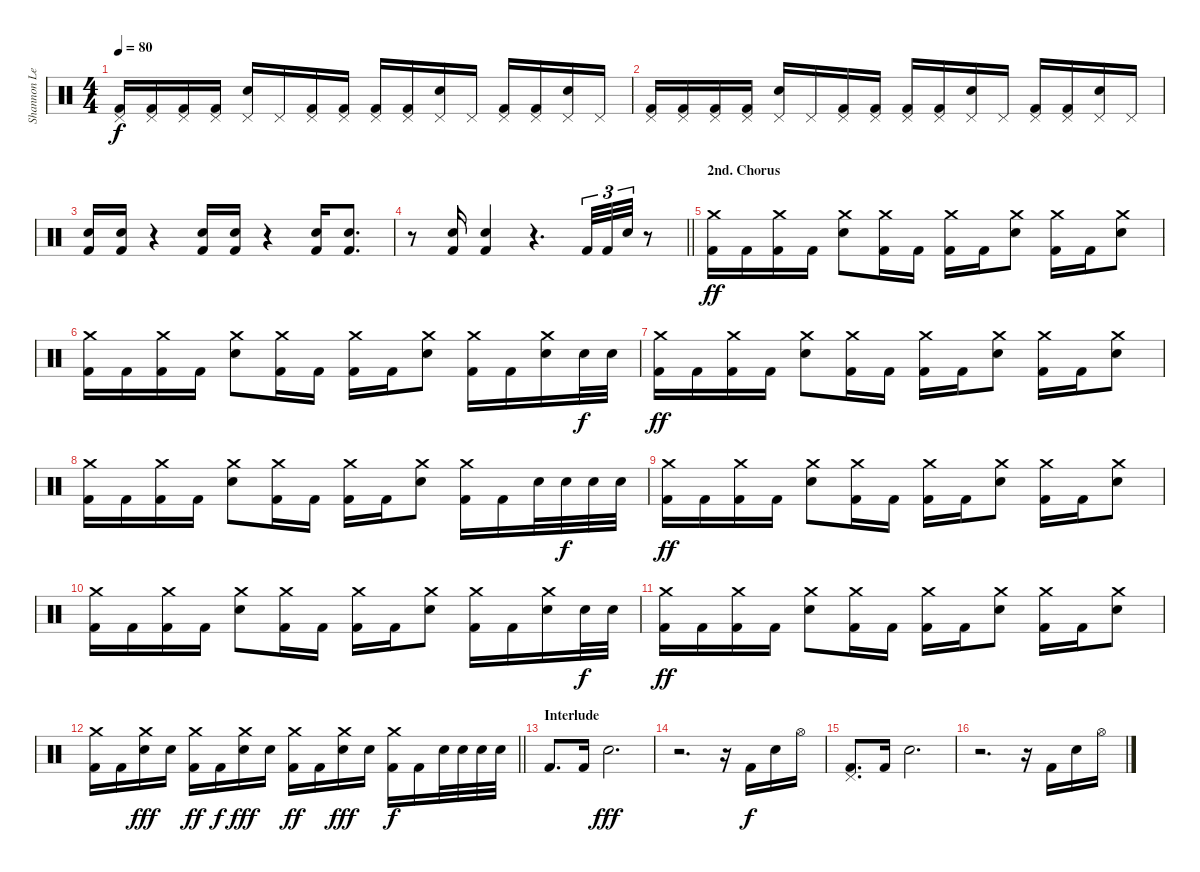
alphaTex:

\track ("Shannon Leto - Drums" "Shannon Le") {instrument percussion}
\staff {score}
\articulation defaults
\ts (4 4)
\tempo 80
\clef neutral
\ks c
("Pedal Hi-Hat (hit)" "Kick (hit) 2").16{dy f} ("Pedal Hi-Hat (hit)" "Kick (hit) 2").16 ("Pedal Hi-Hat (hit)" "Kick (hit) 2").16 ("Pedal Hi-Hat (hit)" "Kick (hit) 2").16 ("Pedal Hi-Hat (hit)" "Electric Snare (hit)").16 "Pedal Hi-Hat (hit)".16 ("Pedal Hi-Hat (hit)" "Kick (hit) 2").16 ("Pedal Hi-Hat (hit)" "Kick (hit) 2").16 ("Pedal Hi-Hat (hit)" "Kick (hit) 2").16 ("Pedal Hi-Hat (hit)" "Kick (hit) 2").16 ("Pedal Hi-Hat (hit)" "Electric Snare (hit)").16 "Pedal Hi-Hat (hit)".16 ("Pedal Hi-Hat (hit)" "Kick (hit) 2").16 ("Pedal Hi-Hat (hit)" "Kick (hit) 2").16 ("Pedal Hi-Hat (hit)" "Electric Snare (hit)").16 "Pedal Hi-Hat (hit)".16 |
("Pedal Hi-Hat (hit)" "Kick (hit) 2").16 ("Pedal Hi-Hat (hit)" "Kick (hit) 2").16 ("Pedal Hi-Hat (hit)" "Kick (hit) 2").16 ("Pedal Hi-Hat (hit)" "Kick (hit) 2").16 ("Pedal Hi-Hat (hit)" "Electric Snare (hit)").16 "Pedal Hi-Hat (hit)".16 ("Pedal Hi-Hat (hit)" "Kick (hit) 2").16 ("Pedal Hi-Hat (hit)" "Kick (hit) 2").16 ("Pedal Hi-Hat (hit)" "Kick (hit) 2").16 ("Pedal Hi-Hat (hit)" "Kick (hit) 2").16 ("Pedal Hi-Hat (hit)" "Electric Snare (hit)").16 "Pedal Hi-Hat (hit)".16 ("Pedal Hi-Hat (hit)" "Kick (hit) 2").16 ("Pedal Hi-Hat (hit)" "Kick (hit) 2").16 ("Pedal Hi-Hat (hit)" "Electric Snare (hit)").16 "Pedal Hi-Hat (hit)".16 |
("Electric Snare (hit)" "Kick (hit) 2").16 ("Electric Snare (hit)" "Kick (hit) 2").16 r.4 ("Electric Snare (hit)" "Kick (hit) 2").16 ("Electric Snare (hit)" "Kick (hit) 2").16 r.4 ("Electric Snare (hit)" "Kick (hit) 2").16 ("Electric Snare (hit)" "Kick (hit) 2").8{d} |
\barLineRight lightlight
r.8 ("Electric Snare (hit)" "Kick (hit) 2").16 ("Electric Snare (hit)" "Kick (hit) 2").4 r.4{d} "Kick (hit) 2".32{tu (3 2)} "Kick (hit) 2".32{tu (3 2)} "Electric Snare (hit)".32{tu (3 2)} r.8 |
\section ("" "2nd. Chorus")
("Crash medium (hit)" "Kick (hit) 2").16{dy ff} "Kick (hit) 2".16 ("Crash medium (hit)" "Kick (hit) 2").16 "Kick (hit) 2".16 ("Crash medium (hit)" "Electric Snare (hit)").8 ("Crash medium (hit)" "Kick (hit) 2").16 "Kick (hit) 2".16 ("Crash medium (hit)" "Kick (hit) 2").16 "Kick (hit) 2".16 ("Crash medium (hit)" "Electric Snare (hit)").8 ("Crash medium (hit)" "Kick (hit) 2").16 "Kick (hit) 2".16 ("Crash medium (hit)" "Electric Snare (hit)").8 |
("Crash medium (hit)" "Kick (hit) 2").16 "Kick (hit) 2".16 ("Crash medium (hit)" "Kick (hit) 2").16 "Kick (hit) 2".16 ("Crash medium (hit)" "Electric Snare (hit)").8 ("Crash medium (hit)" "Kick (hit) 2").16 "Kick (hit) 2".16 ("Crash medium (hit)" "Kick (hit) 2").16 "Kick (hit) 2".16 ("Crash medium (hit)" "Electric Snare (hit)").8 ("Crash medium (hit)" "Kick (hit) 2").16 "Kick (hit) 2".16 ("Crash medium (hit)" "Electric Snare (hit)").16 "Electric Snare (hit)".32{dy f} "Electric Snare (hit)".32 |
("Crash medium (hit)" "Kick (hit) 2").16{dy ff} "Kick (hit) 2".16 ("Crash medium (hit)" "Kick (hit) 2").16 "Kick (hit) 2".16 ("Crash medium (hit)" "Electric Snare (hit)").8 ("Crash medium (hit)" "Kick (hit) 2").16 "Kick (hit) 2".16 ("Crash medium (hit)" "Kick (hit) 2").16 "Kick (hit) 2".16 ("Crash medium (hit)" "Electric Snare (hit)").8 ("Crash medium (hit)" "Kick (hit) 2").16 "Kick (hit) 2".16 ("Crash medium (hit)" "Electric Snare (hit)").8 |
("Crash medium (hit)" "Kick (hit) 2").16 "Kick (hit) 2".16 ("Crash medium (hit)" "Kick (hit) 2").16 "Kick (hit) 2".16 ("Crash medium (hit)" "Electric Snare (hit)").8 ("Crash medium (hit)" "Kick (hit) 2").16 "Kick (hit) 2".16 ("Crash medium (hit)" "Kick (hit) 2").16 "Kick (hit) 2".16 ("Crash medium (hit)" "Electric Snare (hit)").8 ("Crash medium (hit)" "Kick (hit) 2").16 "Kick (hit) 2".16 "Electric Snare (hit)".32 "Electric Snare (hit)".32{dy f} "Electric Snare (hit)".32 "Electric Snare (hit)".32 |
("Crash medium (hit)" "Kick (hit) 2").16{dy ff} "Kick (hit) 2".16 ("Crash medium (hit)" "Kick (hit) 2").16 "Kick (hit) 2".16 ("Crash medium (hit)" "Electric Snare (hit)").8 ("Crash medium (hit)" "Kick (hit) 2").16 "Kick (hit) 2".16 ("Crash medium (hit)" "Kick (hit) 2").16 "Kick (hit) 2".16 ("Crash medium (hit)" "Electric Snare (hit)").8 ("Crash medium (hit)" "Kick (hit) 2").16 "Kick (hit) 2".16 ("Crash medium (hit)" "Electric Snare (hit)").8 |
("Crash medium (hit)" "Kick (hit) 2").16 "Kick (hit) 2".16 ("Crash medium (hit)" "Kick (hit) 2").16 "Kick (hit) 2".16 ("Crash medium (hit)" "Electric Snare (hit)").8 ("Crash medium (hit)" "Kick (hit) 2").16 "Kick (hit) 2".16 ("Crash medium (hit)" "Kick (hit) 2").16 "Kick (hit) 2".16 ("Crash medium (hit)" "Electric Snare (hit)").8 ("Crash medium (hit)" "Kick (hit) 2").16 "Kick (hit) 2".16 ("Crash medium (hit)" "Electric Snare (hit)").16 "Electric Snare (hit)".32{dy f} "Electric Snare (hit)".32 |
("Crash medium (hit)" "Kick (hit) 2").16{dy ff} "Kick (hit) 2".16 ("Crash medium (hit)" "Kick (hit) 2").16 "Kick (hit) 2".16 ("Crash medium (hit)" "Electric Snare (hit)").8 ("Crash medium (hit)" "Kick (hit) 2").16 "Kick (hit) 2".16 ("Crash medium (hit)" "Kick (hit) 2").16 "Kick (hit) 2".16 ("Crash medium (hit)" "Electric Snare (hit)").8 ("Crash medium (hit)" "Kick (hit) 2").16 "Kick (hit) 2".16 ("Crash medium (hit)" "Electric Snare (hit)").8 |
\barLineRight lightlight
("Crash medium (hit)" "Kick (hit) 2").16 "Kick (hit) 2".16 ("Crash medium (hit)" "Electric Snare (hit)").16{dy fff} "Electric Snare (hit)".16 ("Crash medium (hit)" "Kick (hit) 2").16{dy ff} "Kick (hit) 2".16{dy f} ("Crash medium (hit)" "Electric Snare (hit)").16{dy fff} "Electric Snare (hit)".16 ("Crash medium (hit)" "Kick (hit) 2").16{dy ff} "Kick (hit) 2".16 ("Crash medium (hit)" "Electric Snare (hit)").16{dy fff} "Electric Snare (hit)".16 ("Crash medium (hit)" "Kick (hit) 2").16{dy f} "Kick (hit) 2".16 "Electric Snare (hit)".32 "Electric Snare (hit)".32 "Electric Snare (hit)".32 "Electric Snare (hit)".32 |
\section ("" "Interlude")
"Kick (hit) 2".8{d} "Kick (hit) 2".16 "Electric Snare (hit)".2{d dy fff} |
r.2{d} r.16 "Kick (hit) 2".16{dy f} "Electric Snare (hit)".16 "Hi-Hat (open)".16 |
("Pedal Hi-Hat (hit)" "Kick (hit) 2").8{d} "Kick (hit) 2".16 "Electric Snare (hit)".2{d} |
r.2{d} r.16 "Kick (hit) 2".16 "Electric Snare (hit)".16 "Hi-Hat (open)".16
